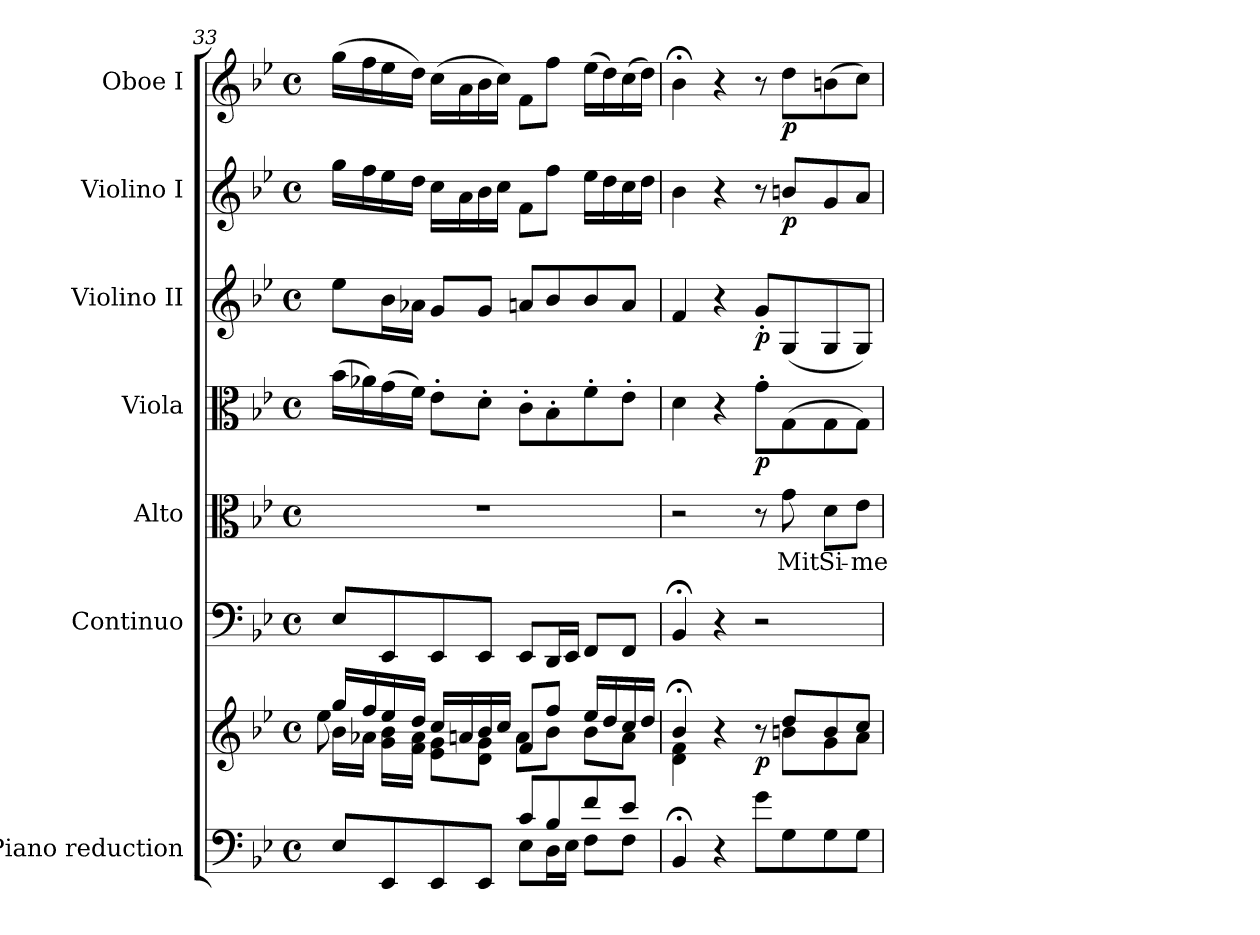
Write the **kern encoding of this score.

**kern	**kern	**dynam	**kern	**kern	**text	**kern	**dynam	**kern	**dynam	**kern	**dynam	**kern	**dynam
*part7	*part7	*part7	*part6	*part5	*part5	*part4	*part4	*part3	*part3	*part2	*part2	*part1	*part1
*staff8	*staff7	*staff7/8	*staff6	*staff5	*staff5	*staff4	*staff4	*staff3	*staff3	*staff2	*staff2	*staff1	*staff1
*I"Piano reduction	*	*	*I"Continuo	*I"Alto	*	*I"Viola	*	*I"Violino II	*	*I"Violino I	*	*I"Oboe I	*
*I'Pno	*	*	*	*	*	*I'Vla	*	*I'Vln	*	*I'Vln	*	*I'Ob	*
!!LO:PB:g=z
*clefF4	*clefG2	*	*clefF4	*clefC3	*	*clefC3	*	*clefG2	*	*clefG2	*	*clefG2	*
*k[b-e-]	*k[b-e-]	*	*k[b-e-]	*k[b-e-]	*	*k[b-e-]	*	*k[b-e-]	*	*k[b-e-]	*	*k[b-e-]	*
*M4/4	*M4/4	*	*M4/4	*M4/4	*	*M4/4	*	*M4/4	*	*M4/4	*	*M4/4	*
*met(c)	*met(c)	*	*met(c)	*met(c)	*	*met(c)	*	*met(c)	*	*met(c)	*	*met(c)	*
=33	=33	=33	=33	=33	=33	=33	=33	=33	=33	=33	=33	=33	=33
*^	*^	*	*	*	*	*	*	*	*	*	*	*	*
*	*	*	*^	*	*	*	*	*	*	*	*	*	*	*	*
8ryy	8E-/L	16gg/LL	16b-\LL	8ee-\	.	8E-/L	1r	.	(>16b-\LL	.	8ee-\L	.	16gg\LL	.	(>16gg\LL	.
.	.	16ff/	16a-X\JJ	.	.	.	.	.	16a-X\)	.	.	.	16ff\	.	16ff\	.
8ryy	8EE-/	16ee-/	16g\ 16b-\LL	2..ryy	.	8EE-/	.	.	(>16g\	.	16b-\L	.	16ee-\	.	16ee-\	.
.	.	16dd/JJ	16f\ 16a-\JJ	.	.	.	.	.	16f\JJ)	.	16a-X\JJ	.	16dd\JJ	.	16dd\JJ)	.
4ryy	8EE-/	16cc/LL	8e-\ 8g\L	.	.	8EE-/	.	.	8e-'\L	.	8g/L	.	16cc\LL	.	(>16cc\LL	.
.	.	16an/	.	.	.	.	.	.	.	.	.	.	16a\	.	16a\	.
.	8EE-/J	16b-/	8d\ 8g\J	.	.	8EE-/J	.	.	8d'\J	.	8g/J	.	16b-\	.	16b-\	.
.	.	16cc/JJ	.	.	.	.	.	.	.	.	.	.	16cc\JJ	.	16cc\JJ)	.
8c/L	8E-\L	8f/L	8a\L	.	.	8EE-/L	.	.	8c'\L	.	8an/L	.	8f\L	.	8f\L	.
8B-/	16D\L	8ff/J	8b-\J	.	.	16DD/L	.	.	8B-'\	.	8b-/	.	8ff\J	.	8ff\J	.
.	16E-\JJ	.	.	.	.	16EE-/JJ	.	.	.	.	.	.	.	.	.	.
8f/	8F\L	16ee-/LL	8b-\L	.	.	8FF/L	.	.	8f'\	.	8b-/	.	16ee-\LL	.	(>16ee-\LL	.
.	.	16dd/	.	.	.	.	.	.	.	.	.	.	16dd\	.	16dd\)	.
8e-/J	8F\J	16cc/	8a\J	.	.	8FF/J	.	.	8e-'\J	.	8a/J	.	16cc\	.	(>16cc\	.
.	.	16dd/JJ	.	.	.	.	.	.	.	.	.	.	16dd\JJ	.	16dd\JJ)	.
*v	*v	*	*	*	*	*	*	*	*	*	*	*	*	*	*	*
*	*	*v	*v	*	*	*	*	*	*	*	*	*	*	*	*
=34	=34	=34	=34	=34	=34	=34	=34	=34	=34	=34	=34	=34	=34	=34
4BB-;/	4b-;</	4d\ 4f\	.	4BB-;</	2r	.	4d\	.	4f/	.	4b-\	.	4b-;<\	.
4r	4r	4ryy	.	4r	.	.	4r	.	4r	.	4r	.	4r	.
!	!	!	!LO:DY:b	!	!	!	!	!LO:DY:b	!	!LO:DY:b	!	!	!	!
8g\L	8r	8ryy	p	2r	8r	.	8g'\L	p	8g'/L	p	8r	.	8r	.
!	!	!	!	!	!	!LO:LY:b	!	!	!	!	!	!LO:DY:b	!	!LO:DY:b
8G\	8dd/L	8bn\L	.	.	8g\	Mit	(>8G\	.	(<8G/	.	8bn/L	p	8dd\L	p
!	!	!	!	!	!	!LO:LY:b	!	!	!	!	!	!	!	!
8G\	8b/	8g\	.	.	8d\L	Si-	8G\	.	8G/	.	8g/	.	(>8bn\	.
!	!	!	!	!	!	!LO:LY:b	!	!	!	!	!	!	!	!
8G\J	8cc/J	8a\J	.	.	8e-\J	-me-	8G\J)	.	8G/J)	.	8a/J	.	8cc\J)	.
*	*v	*v	*	*	*	*	*	*	*	*	*	*	*	*
=	=	=	=	=	=	=	=	=	=	=	=	=	=
*-	*-	*-	*-	*-	*-	*-	*-	*-	*-	*-	*-	*-	*-
